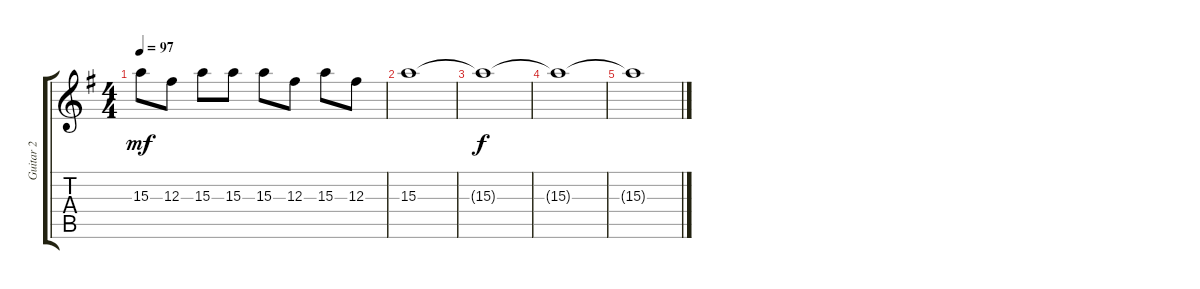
\track ("Guitar 2" "Guitar 2") {instrument overdrivenguitar}
\staff {score tabs}
\tuning (Eb4 Bb3 Gb3 Db3 Ab2 Eb2) {hide}
\ts (4 4)
\tempo 97
\clef g2
\ks eminor
15.3.8{dy mf} 12.3.8 15.3.8 15.3.8 15.3.8 12.3.8 15.3.8 12.3.8 |
15.3.1 |
15.3{t}.1{dy f} |
15.3{t}.1 |
15.3{t}.1
